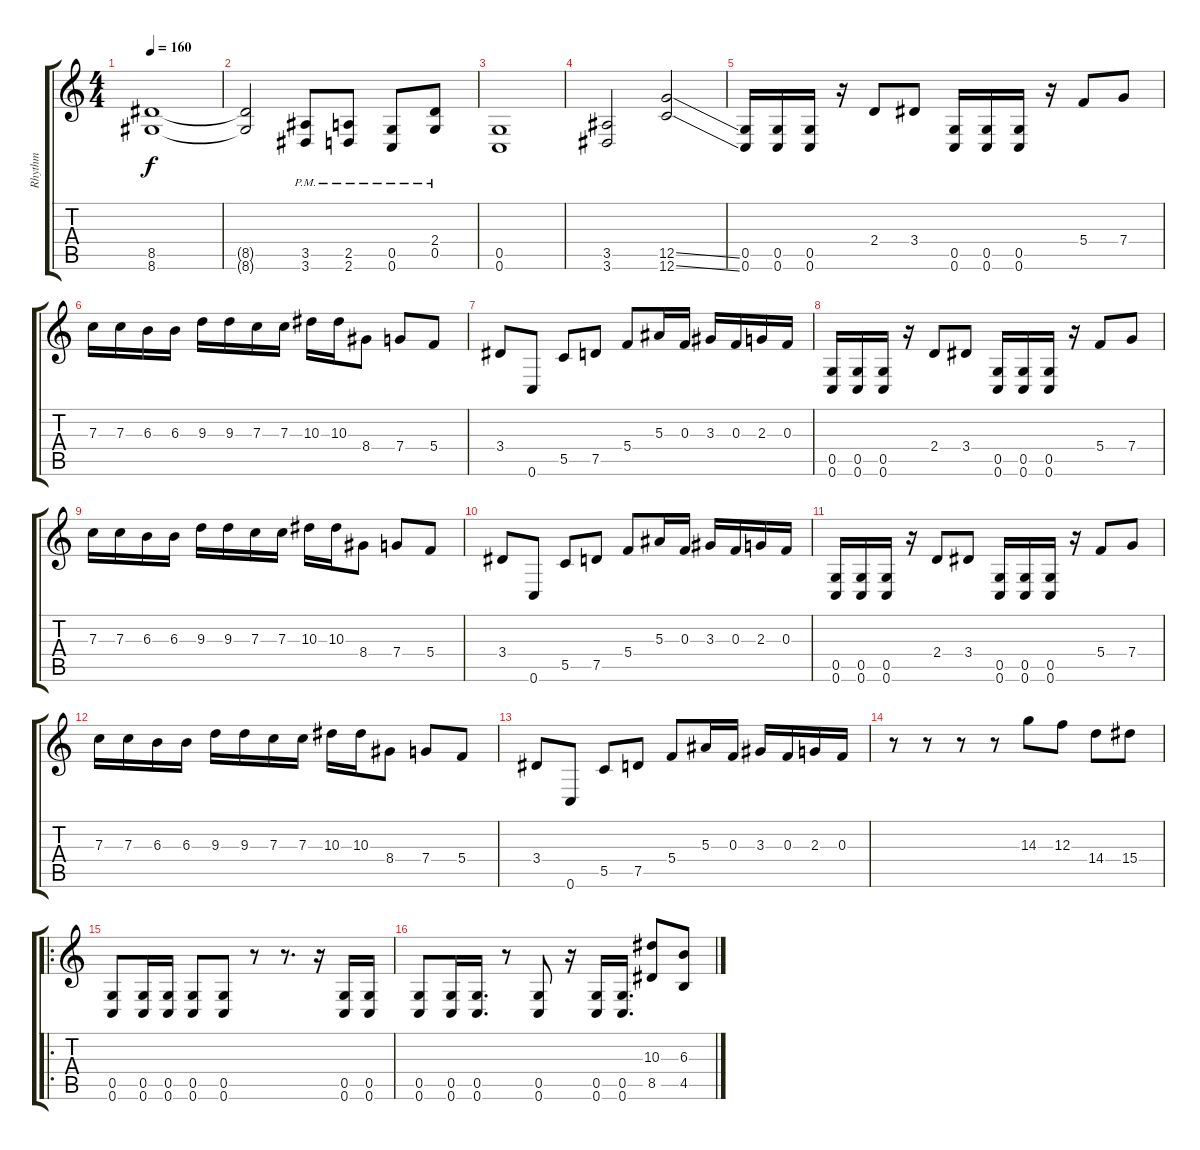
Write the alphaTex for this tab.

\track ("Rhythm" "Rhythm") {instrument distortionguitar}
\staff {score tabs}
\tuning (D4 A3 F3 C3 G2 C2) {hide}
\ts (4 4)
\tempo 160
\clef g2
\ks c
(8.5 8.6).1{dy f} |
(8.5{t} 8.6{t}).2 (3.5{pm} 3.6{pm}).8 (2.5{pm} 2.6).8 (0.5{pm} 0.6{pm}).8 (2.4 0.5{pm}).8 |
(0.5 0.6).1 |
(3.5 3.6).2 (12.5{ss} 12.6{ss}).2 |
(0.5 0.6).16 (0.5 0.6).16 (0.5 0.6).16 r.16 2.4.8 3.4.8 (0.5 0.6).16 (0.5 0.6).16 (0.5 0.6).16 r.16 5.4.8 7.4.8 |
7.3.16 7.3.16 6.3.16 6.3.16 9.3.16 9.3.16 7.3.16 7.3.16 10.3.16 10.3.16 8.4.8 7.4.8 5.4.8 |
3.4.8 0.6.8 5.5.8 7.5.8 5.4.8 5.3.16 0.3.16 3.3.16 0.3.16 2.3.16 0.3.16 |
(0.5 0.6).16 (0.5 0.6).16 (0.5 0.6).16 r.16 2.4.8 3.4.8 (0.5 0.6).16 (0.5 0.6).16 (0.5 0.6).16 r.16 5.4.8 7.4.8 |
7.3.16 7.3.16 6.3.16 6.3.16 9.3.16 9.3.16 7.3.16 7.3.16 10.3.16 10.3.16 8.4.8 7.4.8 5.4.8 |
3.4.8 0.6.8 5.5.8 7.5.8 5.4.8 5.3.16 0.3.16 3.3.16 0.3.16 2.3.16 0.3.16 |
(0.5 0.6).16 (0.5 0.6).16 (0.5 0.6).16 r.16 2.4.8 3.4.8 (0.5 0.6).16 (0.5 0.6).16 (0.5 0.6).16 r.16 5.4.8 7.4.8 |
7.3.16 7.3.16 6.3.16 6.3.16 9.3.16 9.3.16 7.3.16 7.3.16 10.3.16 10.3.16 8.4.8 7.4.8 5.4.8 |
3.4.8 0.6.8 5.5.8 7.5.8 5.4.8 5.3.16 0.3.16 3.3.16 0.3.16 2.3.16 0.3.16 |
r.8 r.8 r.8 r.8 14.3.8 12.3.8 14.4.8 15.4.8 |
\ro
(0.5 0.6).8 (0.5 0.6).16 (0.5 0.6).16 (0.5 0.6).8 (0.5 0.6).8 r.8 r.8{d} r.16 (0.5 0.6).16 (0.5 0.6).16 |
(0.5 0.6).8 (0.5 0.6).16 (0.5 0.6).16{d} r.8 (0.5 0.6).8 r.16 (0.5 0.6).16 (0.5 0.6).16{d} (10.3 8.5).8 (6.3 4.5).8
